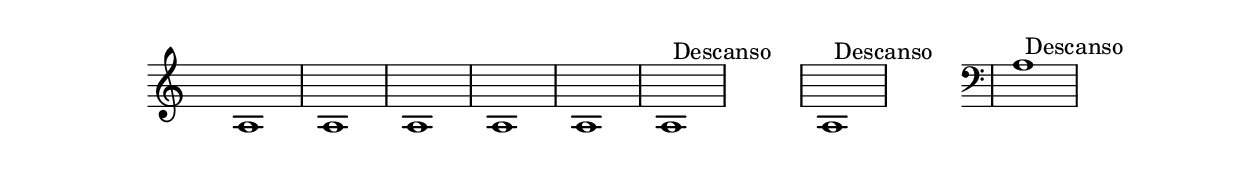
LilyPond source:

\version "2.10.33"

%%\header { texidoc="1 - Nota Nova"}

\relative c' {
  \override Staff.TimeSignature #'transparent = ##t
  \override Score.BarNumber #'transparent = ##t
  \override Score.RehearsalMark #'font-size = #-2

  %% CLARINETE
  \tag #'cl {
    a1
  }
  %% FLAUTA
  \tag #'fl {
    a
  }
  %% OBOÉ
  \tag #'ob {
    a
  }
  %% SAX ALTO
  \tag #'saxa {
    a
  }
  %% SAX TENOR
  \tag #'saxt {
    a
  }
  %% SAX GENES
  \tag #'saxg {
    a
  }
  %% TROMPETE
  \tag #'tpt {
    \override Staff.Clef #'transparent = ##t
    \stopStaff
    s^\markup {\hspace #-7 "Descanso"}
  }
  %% TROMPA
  \tag #'tpa {
    \override Staff.Clef #'transparent = ##f
    \startStaff
    a
  }
  %% TROMBONE
  \tag #'tbn {
    \override Staff.Clef #'transparent = ##t
    \stopStaff
    s^\markup {\hspace #-7 "Descanso"}
  }
  %% TUBA MIB
  \tag #'tbamib {
    \override Staff.Clef #'transparent = ##f
    \startStaff
    \clef bass
    a
  }
  %% TUBA SIB
  \tag #'tbasib {
    \override Staff.Clef #'transparent = ##t
    \stopStaff
    s^\markup {\hspace #-7 "Descanso"}
  }

  %% END DOCUMENT
}
